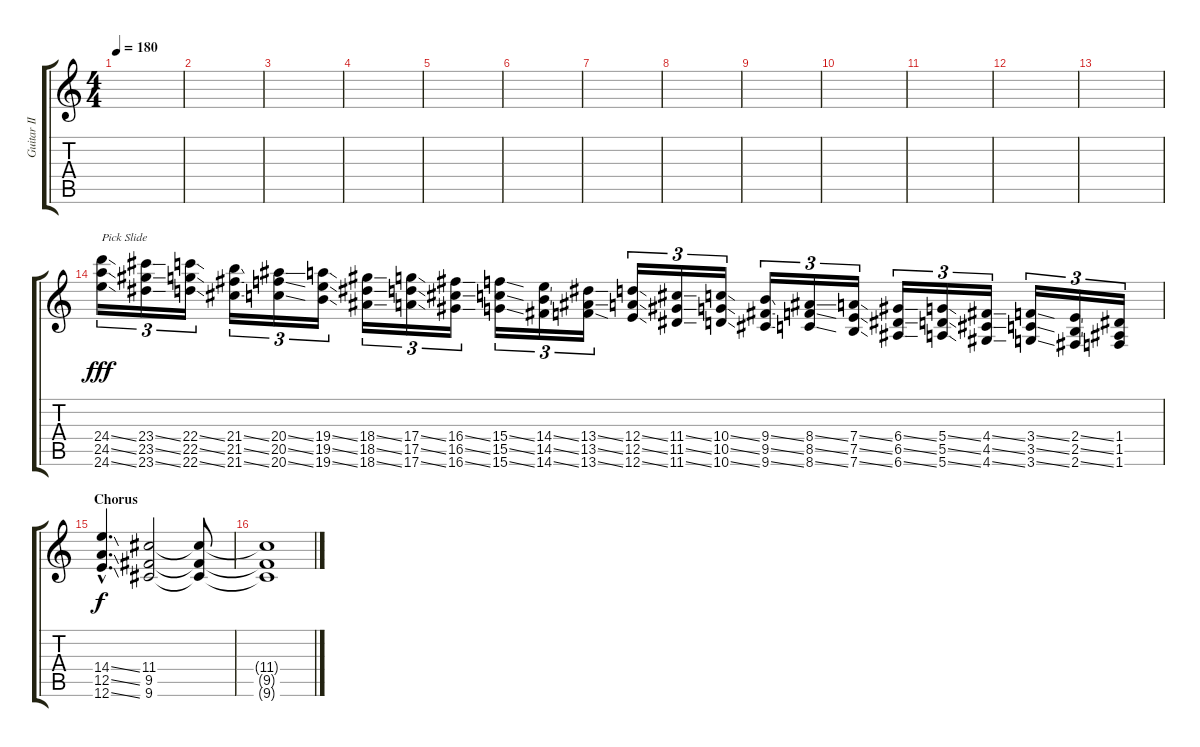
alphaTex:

\track ("Guitar II" "Guitar II") {instrument distortionguitar}
\staff {score tabs}
\tuning (E4 B3 G3 D3 A2 E2) {hide}
\ts (4 4)
\tempo 180
\clef g2
\ks c
|
|
|
|
|
|
|
|
|
|
|
|
|
(24.4{ss} 24.5{ss} 24.6{ss}).16{tu (3 2) txt "Pick Slide" dy fff instrument guitarfretnoise} (23.4{ss} 23.5{ss} 23.6{ss}).16{tu (3 2)} (22.4{ss} 22.5{ss} 22.6{ss}).16{tu (3 2)} (21.4{ss} 21.5{ss} 21.6{ss}).16{tu (3 2)} (20.4{ss} 20.5{ss} 20.6{ss}).16{tu (3 2)} (19.4{ss} 19.5{ss} 19.6{ss}).16{tu (3 2)} (18.4{ss} 18.5{ss} 18.6{ss}).16{tu (3 2)} (17.4{ss} 17.5{ss} 17.6{ss}).16{tu (3 2)} (16.4{ss} 16.5{ss} 16.6{ss}).16{tu (3 2)} (15.4{ss} 15.5{ss} 15.6{ss}).16{tu (3 2)} (14.4{ss} 14.5{ss} 14.6{ss}).16{tu (3 2)} (13.4{ss} 13.5{ss} 13.6{ss}).16{tu (3 2)} (12.4{ss} 12.5{ss} 12.6{ss}).16{tu (3 2)} (11.4{ss} 11.5{ss} 11.6{ss}).16{tu (3 2)} (10.4{ss} 10.5{ss} 10.6{ss}).16{tu (3 2)} (9.4{ss} 9.5{ss} 9.6{ss}).16{tu (3 2)} (8.4{ss} 8.5{ss} 8.6{ss}).16{tu (3 2)} (7.4{ss} 7.5{ss} 7.6{ss}).16{tu (3 2)} (6.4{ss} 6.5{ss} 6.6{ss}).16{tu (3 2)} (5.4{ss} 5.5{ss} 5.6{ss}).16{tu (3 2)} (4.4{ss} 4.5{ss} 4.6{ss}).16{tu (3 2)} (3.4{ss} 3.5{ss} 3.6{ss}).16{tu (3 2)} (2.4{ss} 2.5{ss} 2.6{ss}).16{tu (3 2)} (1.4 1.5 1.6).16{tu (3 2)} |
\section ("" "Chorus")
(14.4{ss hac} 12.5{ss hac} 12.6{ss hac}).4{d dy f instrument distortionguitar} (11.4 9.5 9.6).2 (11.4{t} 9.5{t} 9.6{t}).8 |
(11.4{t} 9.5{t} 9.6{t}).1
